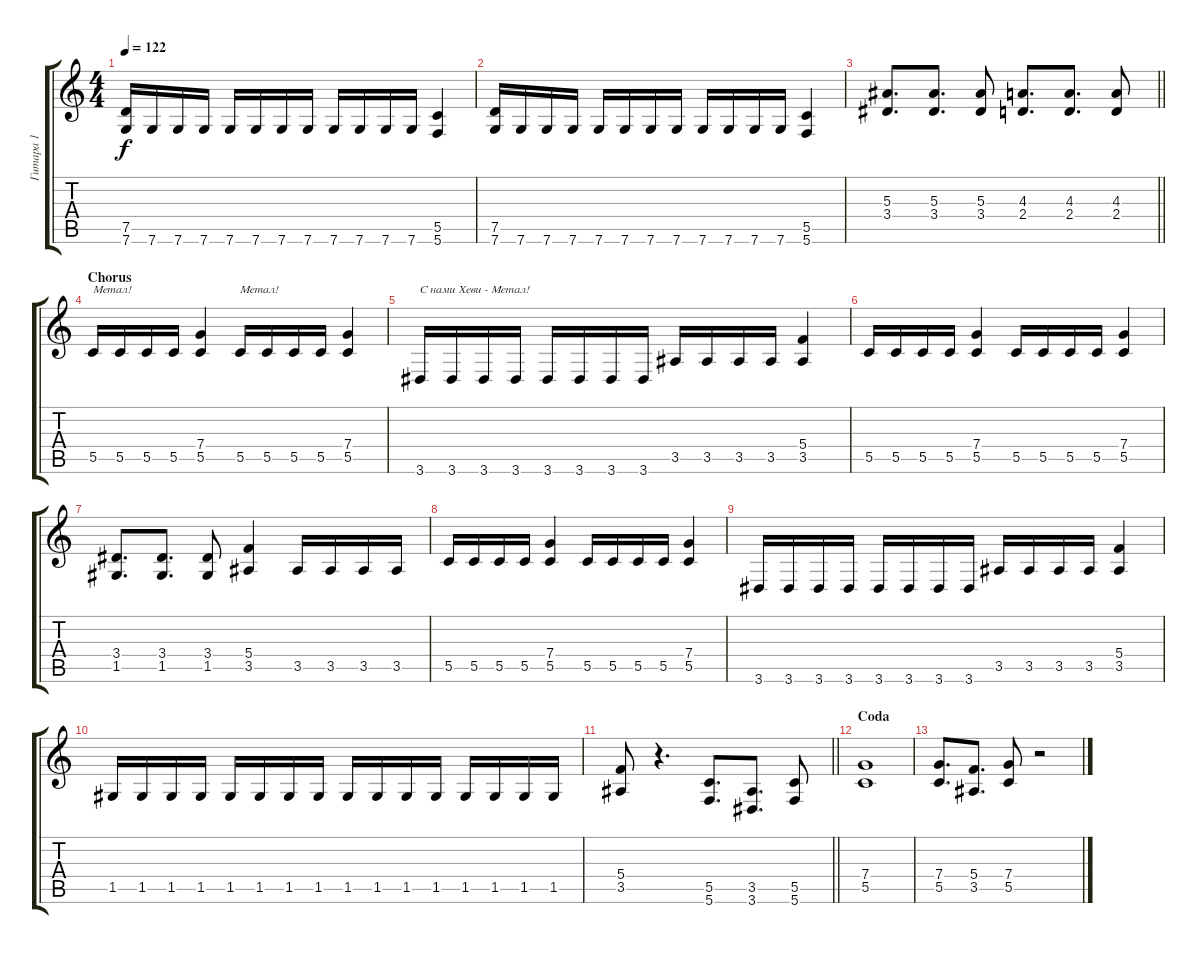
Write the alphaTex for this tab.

\track ("Гитара 1" "Гитара 1") {instrument distortionguitar}
\staff {score tabs}
\tuning (D4 A3 F3 C3 G2 C2) {hide}
\ts (4 4)
\tempo 122
\clef g2
\ks c
(7.5 7.6).16{dy f} 7.6.16 7.6.16 7.6.16 7.6.16 7.6.16 7.6.16 7.6.16 7.6.16 7.6.16 7.6.16 7.6.16 (5.5 5.6).4 |
(7.5 7.6).16 7.6.16 7.6.16 7.6.16 7.6.16 7.6.16 7.6.16 7.6.16 7.6.16 7.6.16 7.6.16 7.6.16 (5.5 5.6).4 |
\barLineRight lightlight
(5.3 3.4).8{d} (5.3 3.4).8{d} (5.3 3.4).8 (4.3 2.4).8{d} (4.3 2.4).8{d} (4.3 2.4).8 |
\section ("" "Chorus")
5.5.16{txt "Метал!"} 5.5.16 5.5.16 5.5.16 (7.4 5.5).4 5.5.16{txt "Метал!"} 5.5.16 5.5.16 5.5.16 (7.4 5.5).4 |
3.6.16{txt "С нами Хеви - Метал!"} 3.6.16 3.6.16 3.6.16 3.6.16 3.6.16 3.6.16 3.6.16 3.5.16 3.5.16 3.5.16 3.5.16 (5.4 3.5).4 |
5.5.16 5.5.16 5.5.16 5.5.16 (7.4 5.5).4 5.5.16 5.5.16 5.5.16 5.5.16 (7.4 5.5).4 |
(3.4 1.5).8{d} (3.4 1.5).8{d} (3.4 1.5).8 (5.4 3.5).4 3.5.16 3.5.16 3.5.16 3.5.16 |
5.5.16 5.5.16 5.5.16 5.5.16 (7.4 5.5).4 5.5.16 5.5.16 5.5.16 5.5.16 (7.4 5.5).4 |
3.6.16 3.6.16 3.6.16 3.6.16 3.6.16 3.6.16 3.6.16 3.6.16 3.5.16 3.5.16 3.5.16 3.5.16 (5.4 3.5).4 |
1.5.16 1.5.16 1.5.16 1.5.16 1.5.16 1.5.16 1.5.16 1.5.16 1.5.16 1.5.16 1.5.16 1.5.16 1.5.16 1.5.16 1.5.16 1.5.16 |
\barLineRight lightlight
(5.4 3.5).8 r.4{d} (5.5 5.6).8{d} (3.5 3.6).8{d} (5.5 5.6).8 |
\section ("" "Coda")
(7.4 5.5).1 |
(7.4 5.5).8{d} (5.4 3.5).8{d} (7.4 5.5).8 r.2
